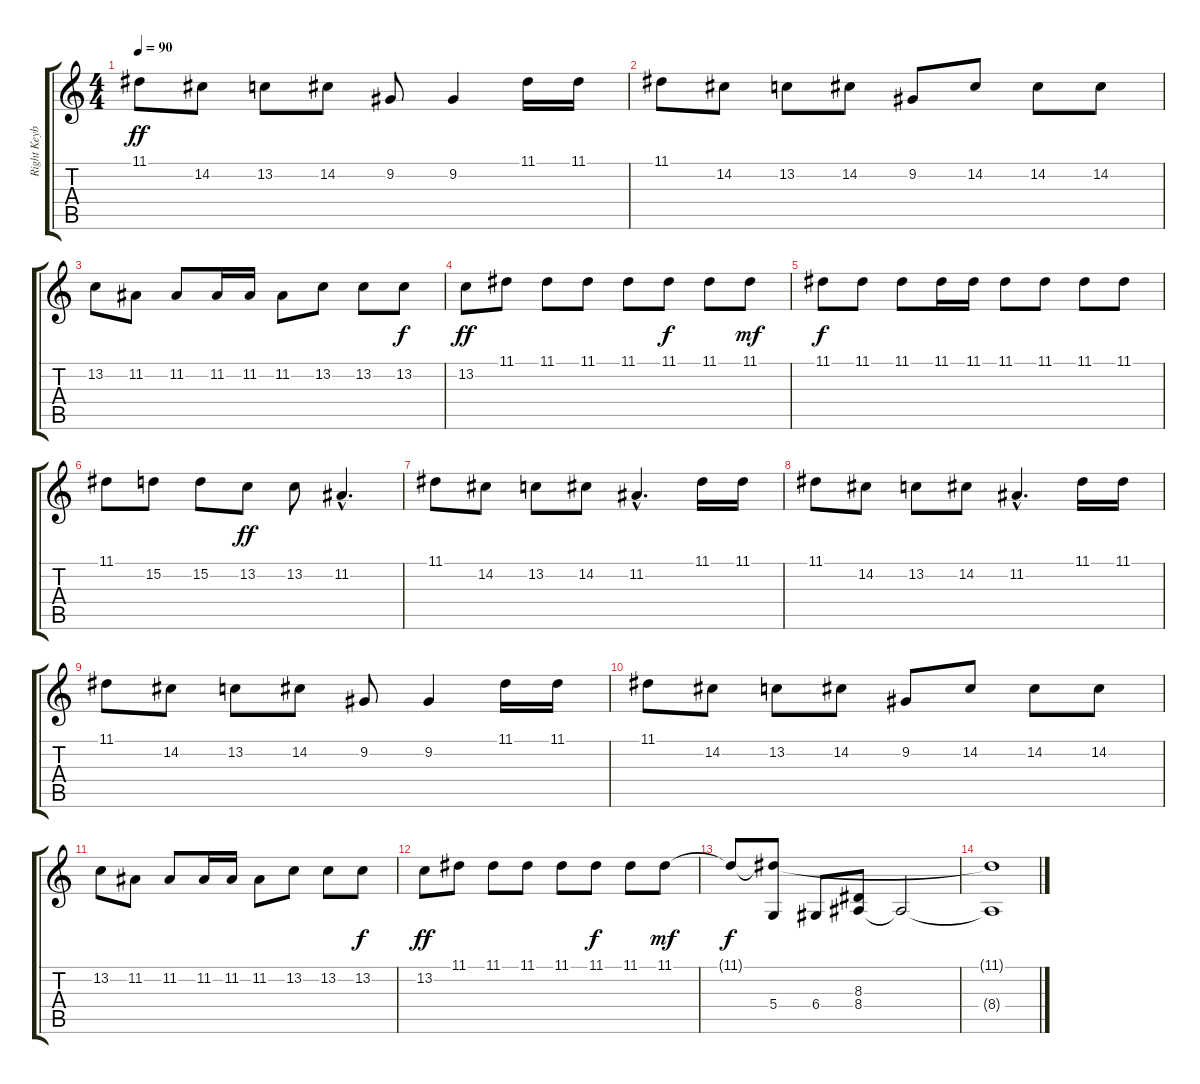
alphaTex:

\track ("Right Keyboard [honky + violins]" "Right Keyb") {instrument honkytonkpiano}
\staff {score tabs}
\tuning (E4 B3 G3 D3 A2 E2) {hide}
\ts (4 4)
\tempo 90
\clef g2
\ks c
11.1.8{dy ff instrument tremolostrings} 14.2.8 13.2.8 14.2.8 9.2.8 9.2.4 11.1.16 11.1.16 |
11.1.8{instrument tremolostrings} 14.2.8 13.2.8 14.2.8 9.2.8 14.2.8 14.2.8 14.2.8 |
13.2.8{instrument tremolostrings} 11.2.8 11.2.8 11.2.16 11.2.16 11.2.8 13.2.8 13.2.8 13.2.8{dy f} |
13.2.8{dy ff instrument tremolostrings} 11.1.8 11.1.8 11.1.8 11.1.8 11.1.8{dy f} 11.1.8 11.1.8{dy mf} |
11.1.8{dy f instrument honkytonkpiano} 11.1.8 11.1.8 11.1.16 11.1.16 11.1.8 11.1.8 11.1.8 11.1.8 |
11.1.8 15.2.8 15.2.8 13.2.8{dy ff} 13.2.8 11.2{hac}.4{d} |
11.1.8{instrument honkytonkpiano} 14.2.8 13.2.8 14.2.8 11.2{hac}.4{d} 11.1.16 11.1.16 |
11.1.8{instrument honkytonkpiano} 14.2.8 13.2.8 14.2.8 11.2{hac}.4{d} 11.1.16 11.1.16 |
11.1.8{instrument honkytonkpiano} 14.2.8 13.2.8 14.2.8 9.2.8 9.2.4 11.1.16 11.1.16 |
11.1.8 14.2.8 13.2.8 14.2.8 9.2.8 14.2.8 14.2.8 14.2.8 |
13.2.8 11.2.8 11.2.8 11.2.16 11.2.16 11.2.8 13.2.8 13.2.8 13.2.8{dy f} |
13.2.8{dy ff} 11.1.8 11.1.8 11.1.8 11.1.8 11.1.8{dy f} 11.1.8 11.1.8{dy mf instrument tremolostrings} |
11.1{t}.8{dy f} (11.1{t} 5.4).8{volume 7 instrument tremolostrings} 6.4.8 (8.3 8.4).8 8.4{t}.2 |
(11.1{t} 8.4{t}).1
